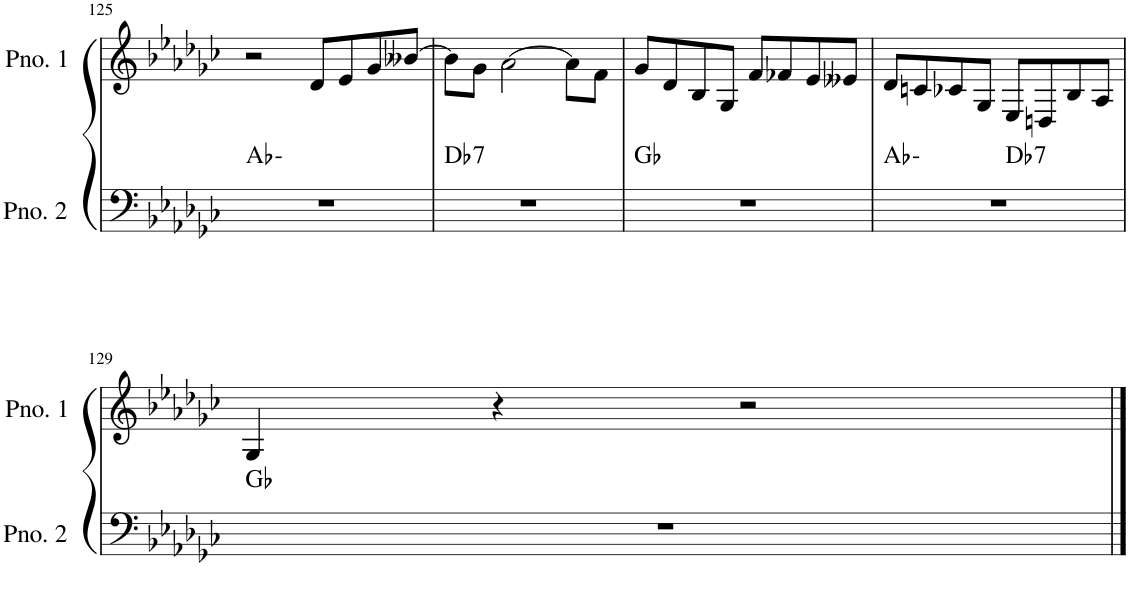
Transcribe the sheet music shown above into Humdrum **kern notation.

**kern	**harte	**kern
*part2	*part2	*part1
*staff2	*	*staff1
*I"ピアノ 2	*	*I"ピアノ 1
!!LO:PB:g=z
*clefF4	*	*clefG2
*k[b-e-a-d-g-c-]	*	*k[b-e-a-d-g-c-]
*M4/4	*	*M4/4
=125	=125	=125
1r	Ab:min	2r
.	.	8d-/L
.	.	8e-/
.	.	8g-/
.	.	[8b--X/J
=126	=126	=126
!	!LO:H:kt=7	!
1r	Db:7	8b--\L]
.	.	8g-\J
.	.	[2a-\
.	.	8a-\L]
.	.	8f\J
=127	=127	=127
1r	Gb:maj	8g-/L
.	.	8d-/
.	.	8B-/
.	.	8G-/J
.	.	8f/L
.	.	8f-X/
.	.	8e-/
.	.	8e--X/J
=128	=128	=128
*^	*	*
1r	2ryy	Ab:min	8d-/L
.	.	.	8cn/
.	.	.	8c-X/
.	.	.	8G-/J
!	!	!LO:H:kt=7	!
.	2ryy	Db:7	8E-/L
.	.	.	8Dn/
.	.	.	8B-/
.	.	.	8A-/J
*v	*v	*	*
!!LO:LB:g=z
=129	=129	=129
1r	Gb:maj	4G-/
.	.	4r
.	.	2r
==	==	==
*-	*-	*-
